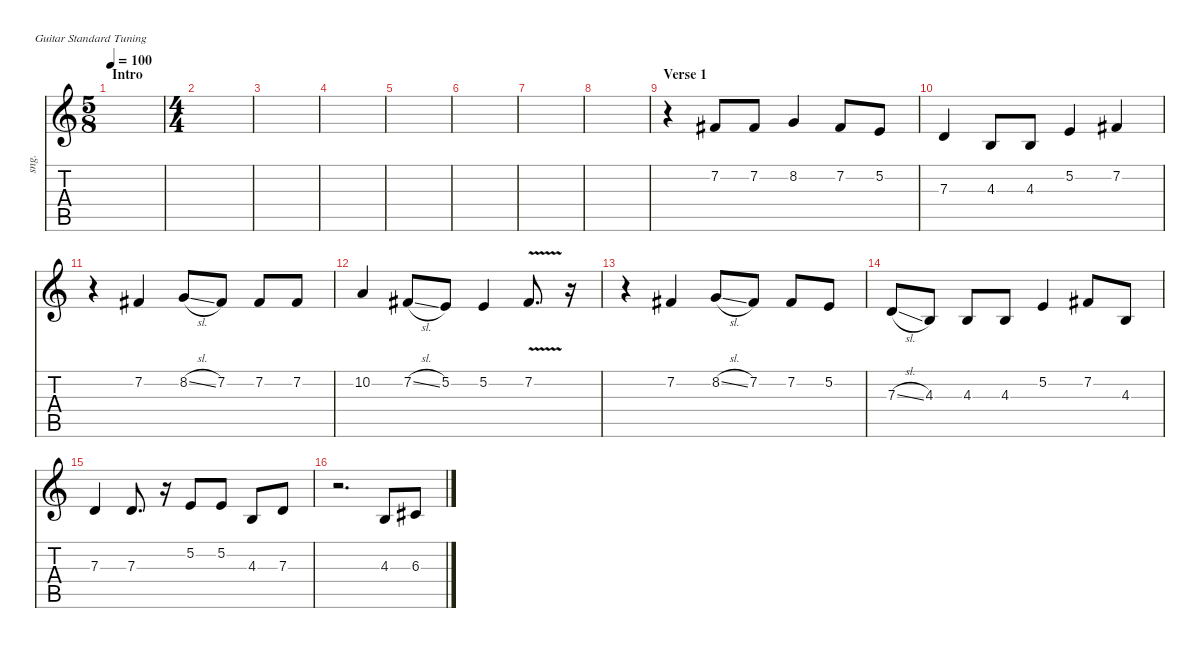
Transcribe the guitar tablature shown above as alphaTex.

\defaultSystemsLayout 4
\hideDynamics
\bracketExtendMode nobrackets
\otherSystemsTrackNameOrientation horizontal
\track ("Talshin" "sng.") {instrument voiceoohs}
\staff {score tabs}
\tuning (E4 B3 G3 D3 A2 E2)
\ts (5 8)
\beaming (8 3 2)
\section ("" "Intro")
\tempo 100
\clef g2
\ks c
|
\ts (4 4)
\beaming (8 2 2 2 2)
|
|
|
|
|
|
|
\section ("" "Verse 1")
r.4{beam Down} 7.2{acc #}.8{beam Up} 7.2{acc #}.8{beam Up} 8.2.4{beam Up} 7.2{acc #}.8{beam Up} 5.2.8{beam Up} |
7.3.4{beam Up} 4.3.8{beam Up} 4.3.8{beam Up} 5.2.4{beam Up} 7.2{acc #}.4{beam Up} |
r.4{beam Down} 7.2{acc #}.4{beam Up} 8.2{sl}.8{beam Up} 7.2{acc #}.8{beam Up} 7.2{acc #}.8{beam Up} 7.2{acc #}.8{beam Up} |
10.2.4{beam Up} 7.2{sl acc #}.8{beam Up} 5.2.8{beam Up} 5.2.4{beam Up} 7.2{v acc #}.8{d beam Up} r.16{beam Up} |
r.4{beam Down} 7.2{acc #}.4{beam Up} 8.2{sl}.8{beam Up} 7.2{acc #}.8{beam Up} 7.2{acc #}.8{beam Up} 5.2.8{beam Up} |
7.3{sl}.8{beam Up} 4.3.8{beam Up} 4.3.8{beam Up} 4.3.8{beam Up} 5.2.4{beam Up} 7.2{acc #}.8{beam Up} 4.3.8{beam Up} |
7.3.4{beam Up} 7.3.8{d beam Up} r.16{beam Up} 5.2.8{beam Up} 5.2.8{beam Up} 4.3.8{beam Up} 7.3.8{beam Up} |
r.2{d beam Down} 4.3.8{beam Up} 6.3{acc #}.8{beam Up}
